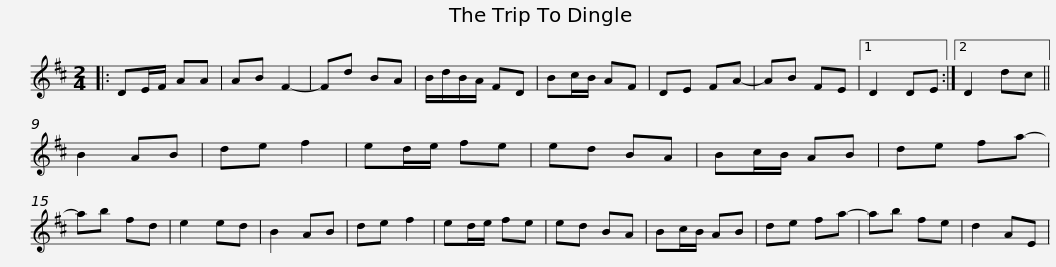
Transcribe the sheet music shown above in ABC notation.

X:1
L:1/8
M:2/4
I:linebreak $
K:D
V:1 treble
V:1
|: DE/F/ AA | AB F2- | Fd BA | B/d/B/A/ FD | Bc/B/ AF | %5
 DE FA- | AB FE |1 D2 DE :|2 D2 dc || B2 AB |$ %10
 de f2 | ed/e/ fe | ed BA | Bc/B/ AB | de fa- | %15
 ab fd | e2 ed | B2 AB | de f2 | ed/e/ fe | %20
 ed BA |$ Bc/B/ AB | de fa- | ab fe | d2 AE | %25
